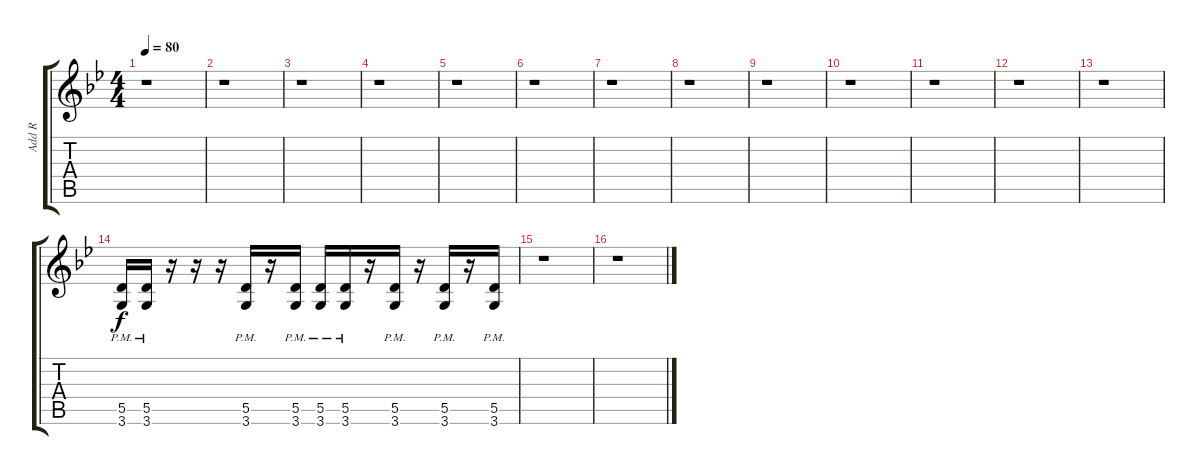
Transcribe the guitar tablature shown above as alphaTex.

\track ("Add R" "Add R") {instrument distortionguitar}
\staff {score tabs}
\tuning (E4 B3 G3 D3 A2 E2) {hide}
\ts (4 4)
\tempo 80
\clef g2
\ks gminor
r.1{dy f} |
r.1 |
r.1 |
r.1 |
r.1 |
r.1 |
r.1 |
r.1 |
r.1 |
r.1 |
r.1 |
r.1 |
r.1 |
(5.5{pm} 3.6{pm}).16 (5.5{pm} 3.6{pm}).16 r.16 r.16 r.16 (5.5{pm} 3.6{pm}).16 r.16 (5.5{pm} 3.6{pm}).16 (5.5{pm} 3.6{pm}).16 (5.5{pm} 3.6{pm}).16 r.16 (5.5{pm} 3.6{pm}).16 r.16 (5.5{pm} 3.6{pm}).16 r.16 (5.5{pm} 3.6{pm}).16 |
r.1 |
r.1
